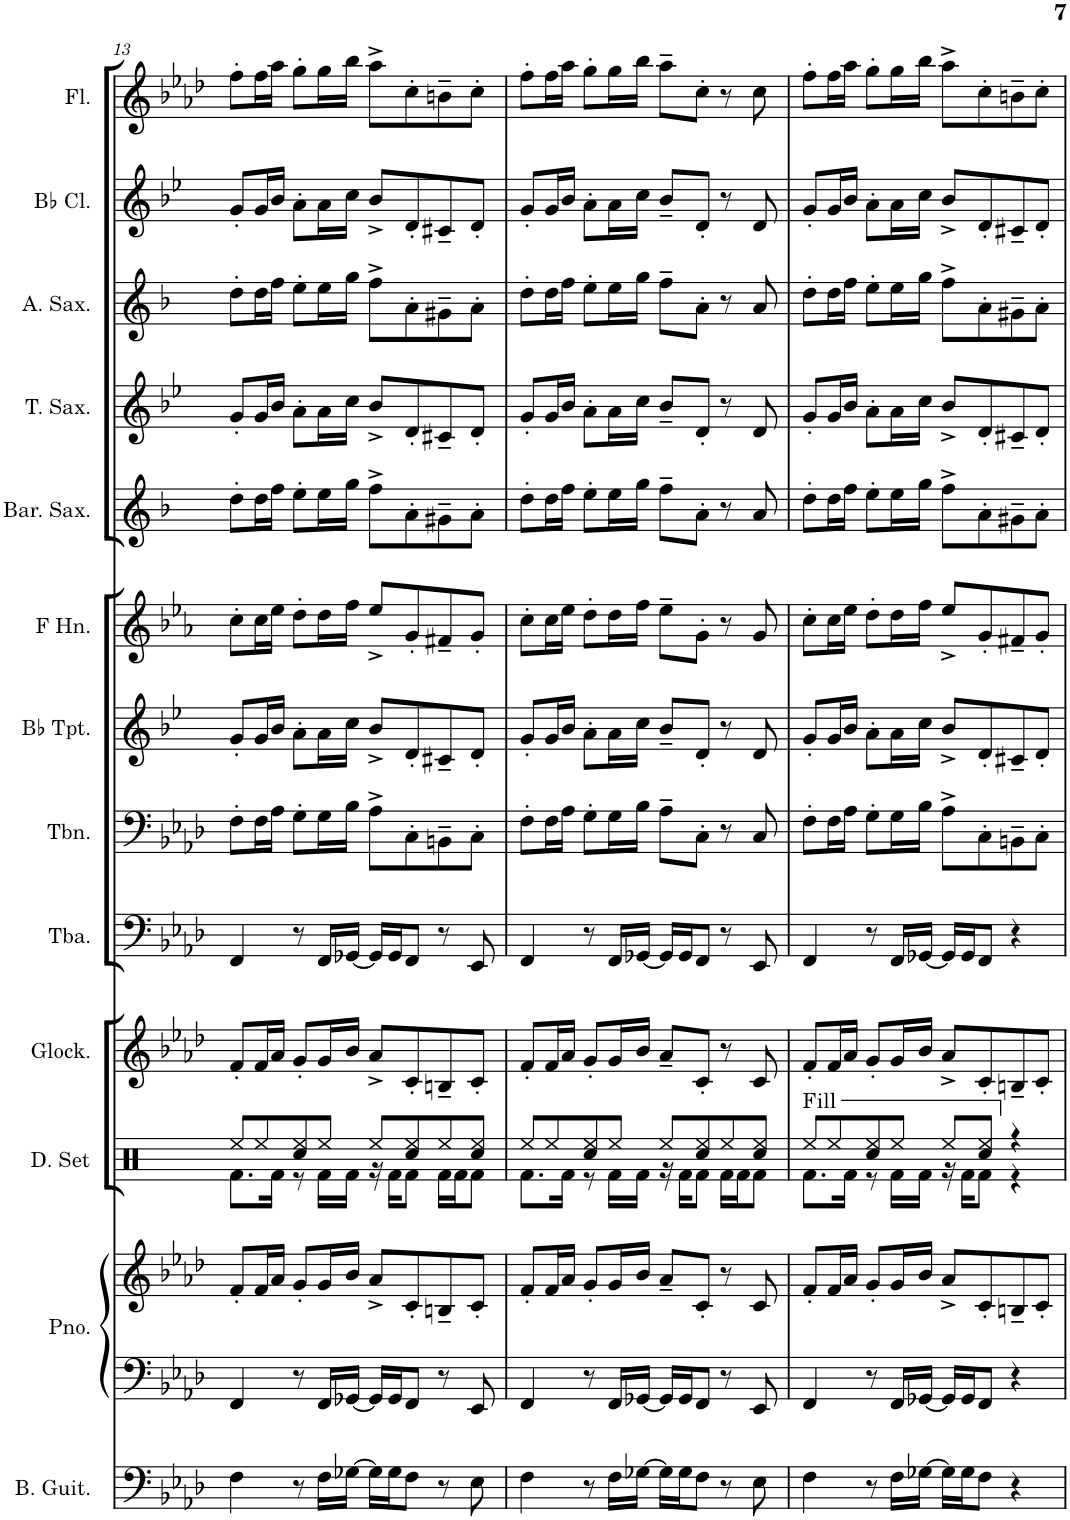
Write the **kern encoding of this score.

**kern	**kern	**kern	**kern	**kern	**kern	**kern	**kern	**kern	**kern	**kern	**kern	**kern
*part12	*part11	*part11	*part10	*part9	*part8	*part7	*part6	*part5	*part4	*part3	*part2	*part1
*staff13	*staff12	*staff11	*staff10	*staff9	*staff8	*staff7	*staff6	*staff5	*staff4	*staff3	*staff2	*staff1
*I"Bass Guitar	*I"Piano	*	*I"Glockenspiel	*I"Tuba	*I"Trombone	*I"Bb Trumpet	*I"Horn in F	*I"Baritone Saxophone	*I"Tenor Saxophone	*I"Alto Saxophone	*I"Bb Clarinet	*I"Flute
*I'B. Guit.	*I'Pno.	*	*I'Glock.	*I'Tba.	*I'Tbn.	*I'Bb Tpt.	*	*I'Bar. Sax.	*I'T. Sax.	*I'A. Sax.	*I'Bb Cl.	*I'Fl.
!!LO:PB:g=z
*clefF4	*clefF4	*clefG2	*clefG2	*clefF4	*clefF4	*clefG2	*clefG2	*clefG2	*clefG2	*clefG2	*clefG2	*clefG2
*Trd7c12	*	*	*Trd-14c-24	*	*	*Trd1c2	*Trd4c7	*Trd12c21	*Trd8c14	*Trd5c9	*Trd1c2	*
*k[b-e-a-d-]	*k[b-e-a-d-]	*k[b-e-a-d-]	*k[b-e-a-d-]	*k[b-e-a-d-]	*k[b-e-a-d-]	*k[b-e-]	*k[b-e-a-]	*k[b-]	*k[b-e-]	*k[b-]	*k[b-e-]	*k[b-e-a-d-]
*M4/4	*M4/4	*M4/4	*M4/4	*M4/4	*M4/4	*M4/4	*M4/4	*M4/4	*M4/4	*M4/4	*M4/4	*M4/4
=13	=13	=13	=13	=13	=13	=13	=13	=13	=13	=13	=13	=13
4F\	4FF/	8f'/L	8f'/L	4FF/	8F'\L	8g'/L	8cc'\L	8dd'\L	8g'/L	8dd'\L	8g'/L	8ff'\L
.	.	16f/L	16f/L	.	16F\L	16g/L	16cc\L	16dd\L	16g/L	16dd\L	16g/L	16ff\L
.	.	16a-/JJ	16a-/JJ	.	16A-\JJ	16b-/JJ	16ee-\JJ	16ff\JJ	16b-/JJ	16ff\JJ	16b-/JJ	16aa-\JJ
8r	8r	8g'/L	8g'/L	8r	8G'\L	8a'\L	8dd'\L	8ee'\L	8a'\L	8ee'\L	8a'\L	8gg'\L
16F\LL	16FF/LL	16g/L	16g/L	16FF/LL	16G\L	16a\L	16dd\L	16ee\L	16a\L	16ee\L	16a\L	16gg\L
[16G-X\JJ	[16GG-X/JJ	16b-/JJ	16b-/JJ	[16GG-X/JJ	16B-\JJ	16cc\JJ	16ff\JJ	16gg\JJ	16cc\JJ	16gg\JJ	16cc\JJ	16bb-\JJ
16G-\LL]	16GG-/LL]	8a-^/L	8a-^/L	16GG-/LL]	8A-^\L	8b-^/L	8ee-^/L	8ff^\L	8b-^/L	8ff^\L	8b-^/L	8aa-^\L
16G-\J	16GG-/J	.	.	16GG-/J	.	.	.	.	.	.	.	.
8F\J	8FF/J	8c'/	8c'/	8FF/J	8C'\	8d'/	8g'/	8a'\	8d'/	8a'\	8d'/	8cc'\
8r	8r	8Bn~/	8Bn~/	8r	8BBn~\	8c#X~/	8f#X~/	8g#X~\	8c#X~/	8g#X~\	8c#X~/	8bn~\
8E-\	8EE-/	8c'/J	8c'/J	8EE-/	8C'\J	8d'/J	8g'/J	8a'\J	8d'/J	8a'\J	8d'/J	8cc'\J
=14	=14	=14	=14	=14	=14	=14	=14	=14	=14	=14	=14	=14
4F\	4FF/	8f'/L	8f'/L	4FF/	8F'\L	8g'/L	8cc'\L	8dd'\L	8g'/L	8dd'\L	8g'/L	8ff'\L
.	.	16f/L	16f/L	.	16F\L	16g/L	16cc\L	16dd\L	16g/L	16dd\L	16g/L	16ff\L
.	.	16a-/JJ	16a-/JJ	.	16A-\JJ	16b-/JJ	16ee-\JJ	16ff\JJ	16b-/JJ	16ff\JJ	16b-/JJ	16aa-\JJ
8r	8r	8g'/L	8g'/L	8r	8G'\L	8a'\L	8dd'\L	8ee'\L	8a'\L	8ee'\L	8a'\L	8gg'\L
16F\LL	16FF/LL	16g/L	16g/L	16FF/LL	16G\L	16a\L	16dd\L	16ee\L	16a\L	16ee\L	16a\L	16gg\L
[16G-X\JJ	[16GG-X/JJ	16b-/JJ	16b-/JJ	[16GG-X/JJ	16B-\JJ	16cc\JJ	16ff\JJ	16gg\JJ	16cc\JJ	16gg\JJ	16cc\JJ	16bb-\JJ
16G-\LL]	16GG-/LL]	8a-~/L	8a-~/L	16GG-/LL]	8A-~\L	8b-~/L	8ee-~\L	8ff~\L	8b-~/L	8ff~\L	8b-~/L	8aa-~\L
16G-\J	16GG-/J	.	.	16GG-/J	.	.	.	.	.	.	.	.
8F\J	8FF/J	8c'/J	8c'/J	8FF/J	8C'\J	8d'/J	8g'\J	8a'\J	8d'/J	8a'\J	8d'/J	8cc'\J
8r	8r	8r	8r	8r	8r	8r	8r	8r	8r	8r	8r	8r
8E-\	8EE-/	8c/	8c/	8EE-/	8C/	8d/	8g/	8a/	8d/	8a/	8d/	8cc\
=15	=15	=15	=15	=15	=15	=15	=15	=15	=15	=15	=15	=15
4F\	4FF/	8f'/L	8f'/L	4FF/	8F'\L	8g'/L	8cc'\L	8dd'\L	8g'/L	8dd'\L	8g'/L	8ff'\L
.	.	16f/L	16f/L	.	16F\L	16g/L	16cc\L	16dd\L	16g/L	16dd\L	16g/L	16ff\L
.	.	16a-/JJ	16a-/JJ	.	16A-\JJ	16b-/JJ	16ee-\JJ	16ff\JJ	16b-/JJ	16ff\JJ	16b-/JJ	16aa-\JJ
8r	8r	8g'/L	8g'/L	8r	8G'\L	8a'\L	8dd'\L	8ee'\L	8a'\L	8ee'\L	8a'\L	8gg'\L
16F\LL	16FF/LL	16g/L	16g/L	16FF/LL	16G\L	16a\L	16dd\L	16ee\L	16a\L	16ee\L	16a\L	16gg\L
[16G-X\JJ	[16GG-X/JJ	16b-/JJ	16b-/JJ	[16GG-X/JJ	16B-\JJ	16cc\JJ	16ff\JJ	16gg\JJ	16cc\JJ	16gg\JJ	16cc\JJ	16bb-\JJ
16G-\LL]	16GG-/LL]	8a-^/L	8a-^/L	16GG-/LL]	8A-^\L	8b-^/L	8ee-^/L	8ff^\L	8b-^/L	8ff^\L	8b-^/L	8aa-^\L
16G-\J	16GG-/J	.	.	16GG-/J	.	.	.	.	.	.	.	.
8F\J	8FF/J	8c'/	8c'/	8FF/J	8C'\	8d'/	8g'/	8a'\	8d'/	8a'\	8d'/	8cc'\
4r	4r	8Bn~/	8Bn~/	4r	8BBn~\	8c#X~/	8f#X~/	8g#X~\	8c#X~/	8g#X~\	8c#X~/	8bn~\
.	.	8c'/J	8c'/J	.	8C'\J	8d'/J	8g'/J	8a'\J	8d'/J	8a'\J	8d'/J	8cc'\J
=	=	=	=	=	=	=	=	=	=	=	=	=
*-	*-	*-	*-	*-	*-	*-	*-	*-	*-	*-	*-	*-
